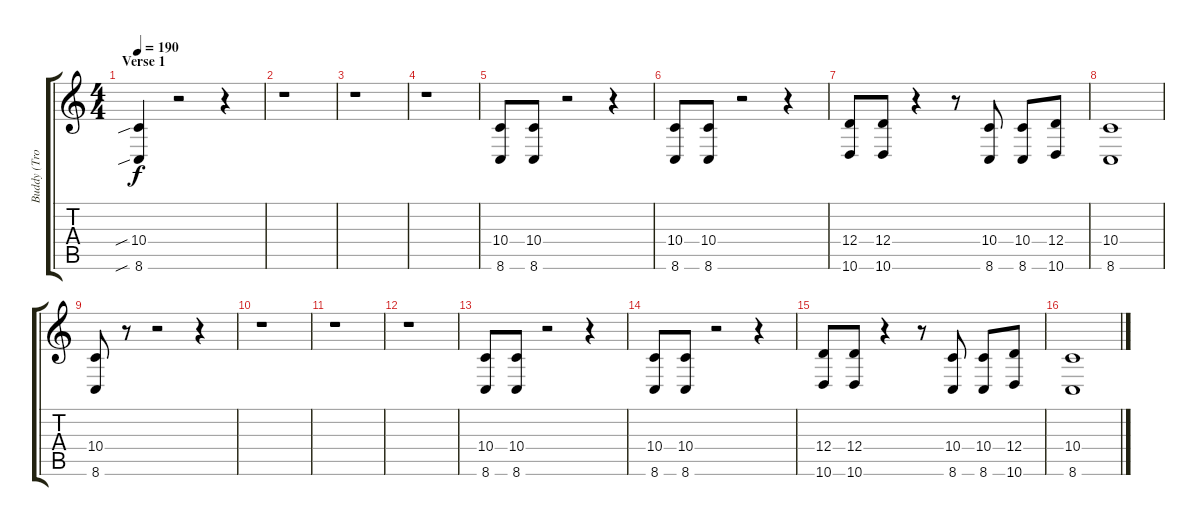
\track ("Buddy (Trombone) Derron (Sax)" "Buddy (Tro") {instrument trumpet}
\staff {score tabs}
\tuning (E4 B3 G3 D3 A2 E2) {hide}
\ts (4 4)
\section ("" "Verse 1")
\tempo 190
\clef g2
\ks c
(10.4{sib} 8.6{sib}).4{dy f} r.2 r.4 |
r.1 |
r.1 |
r.1 |
(10.4 8.6).8 (10.4 8.6).8 r.2 r.4 |
(10.4 8.6).8 (10.4 8.6).8 r.2 r.4 |
(12.4 10.6).8 (12.4 10.6).8 r.4 r.8 (10.4 8.6).8 (10.4 8.6).8 (12.4 10.6).8 |
(10.4 8.6).1 |
(10.4 8.6).8 r.8 r.2 r.4 |
r.1 |
r.1 |
r.1 |
(10.4 8.6).8 (10.4 8.6).8 r.2 r.4 |
(10.4 8.6).8 (10.4 8.6).8 r.2 r.4 |
(12.4 10.6).8 (12.4 10.6).8 r.4 r.8 (10.4 8.6).8 (10.4 8.6).8 (12.4 10.6).8 |
(10.4 8.6).1
